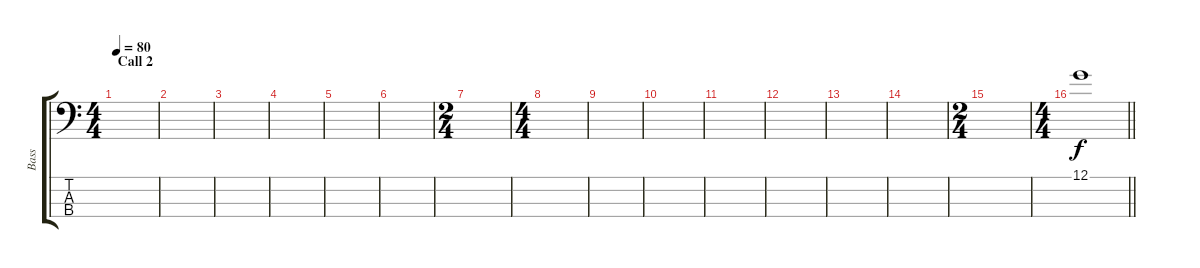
\track ("Bass" "Bass") {instrument electricbassfinger}
\staff {score tabs}
\tuning (G2 D2 A1 E1) {hide}
\ts (4 4)
\section ("" "Call 2")
\tempo 80
\clef f4
\ks c
|
|
|
|
|
|
\ts (2 4)
|
\ts (4 4)
|
|
|
|
|
|
|
\ts (2 4)
|
\ts (4 4)
\barLineRight lightlight
12.1.1
